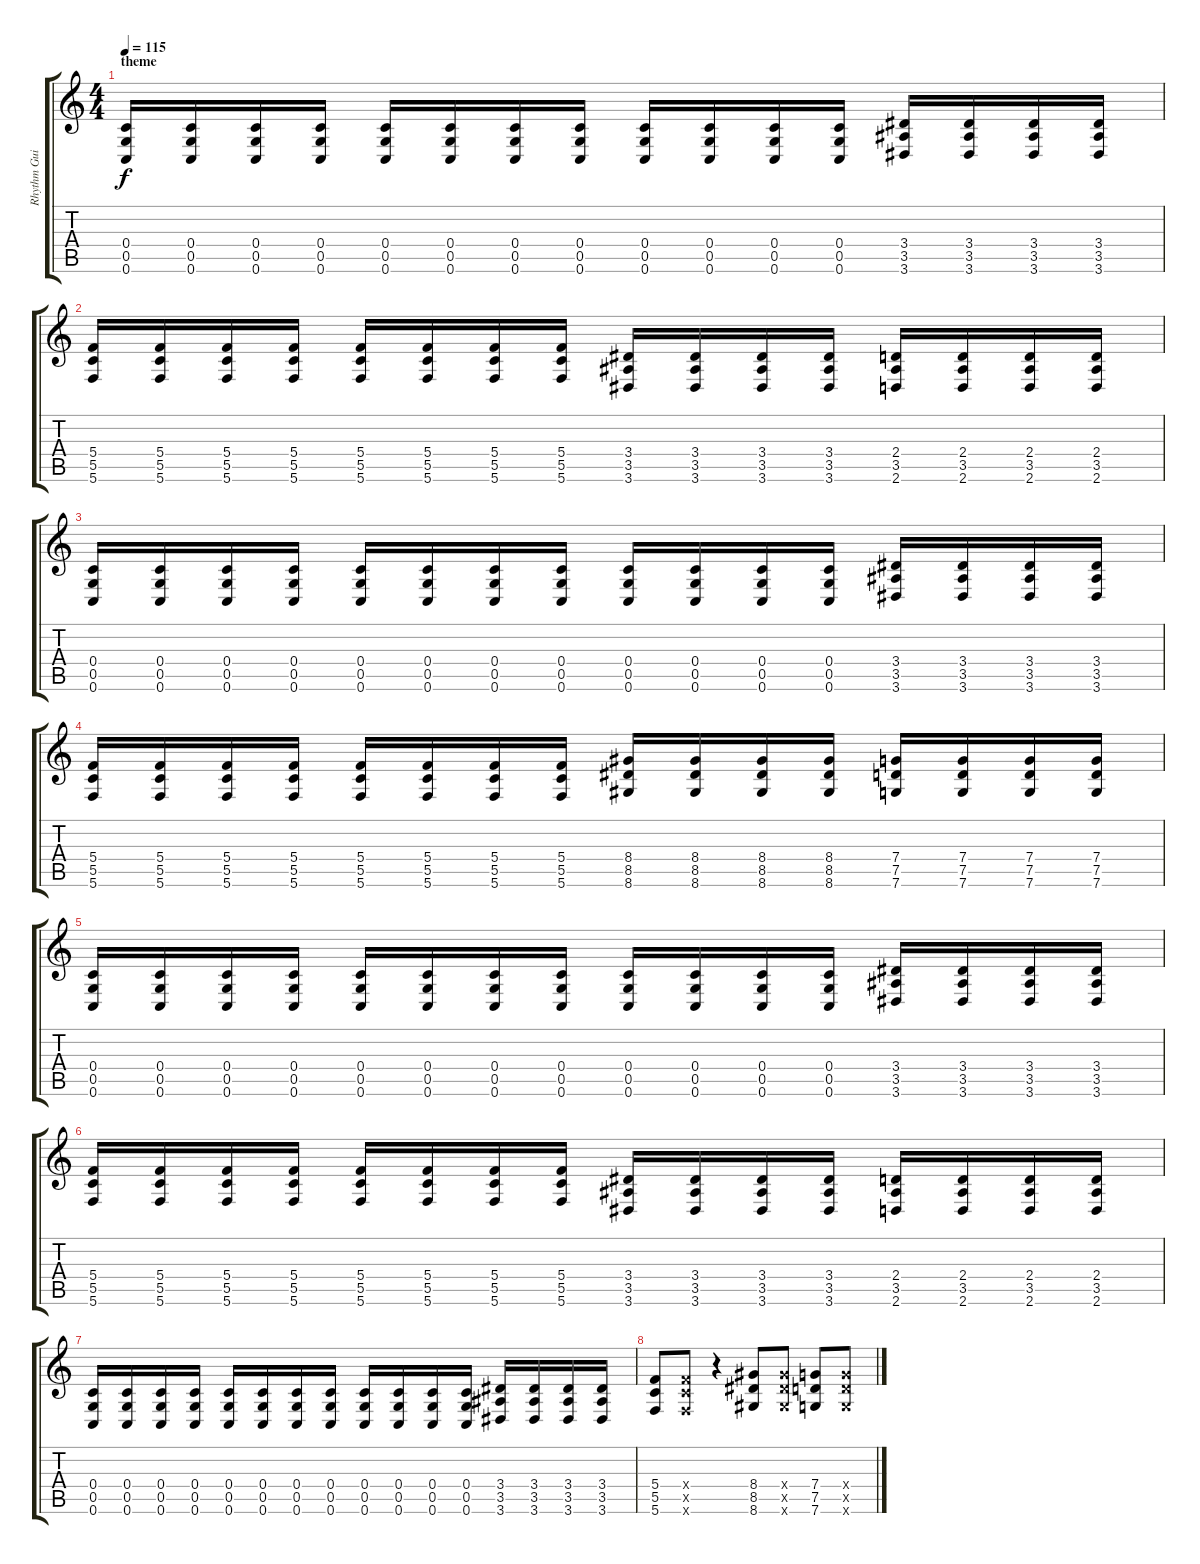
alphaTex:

\track ("Rhythm Guitar" "Rhythm Gui") {instrument distortionguitar}
\staff {score tabs}
\tuning (D4 A3 F3 C3 G2 C2) {hide}
\ts (4 4)
\section ("" "theme")
\tempo 115
\clef g2
\ks c
(0.4 0.5 0.6).16{dy f} (0.4 0.5 0.6).16 (0.4 0.5 0.6).16 (0.4 0.5 0.6).16 (0.4 0.5 0.6).16 (0.4 0.5 0.6).16 (0.4 0.5 0.6).16 (0.4 0.5 0.6).16 (0.4 0.5 0.6).16 (0.4 0.5 0.6).16 (0.4 0.5 0.6).16 (0.4 0.5 0.6).16 (3.4 3.5 3.6).16 (3.4 3.5 3.6).16 (3.4 3.5 3.6).16 (3.4 3.5 3.6).16 |
(5.4 5.5 5.6).16 (5.4 5.5 5.6).16 (5.4 5.5 5.6).16 (5.4 5.5 5.6).16 (5.4 5.5 5.6).16 (5.4 5.5 5.6).16 (5.4 5.5 5.6).16 (5.4 5.5 5.6).16 (3.4 3.5 3.6).16 (3.4 3.5 3.6).16 (3.4 3.5 3.6).16 (3.4 3.5 3.6).16 (2.4 3.5 2.6).16 (2.4 3.5 2.6).16 (2.4 3.5 2.6).16 (2.4 3.5 2.6).16 |
(0.4 0.5 0.6).16 (0.4 0.5 0.6).16 (0.4 0.5 0.6).16 (0.4 0.5 0.6).16 (0.4 0.5 0.6).16 (0.4 0.5 0.6).16 (0.4 0.5 0.6).16 (0.4 0.5 0.6).16 (0.4 0.5 0.6).16 (0.4 0.5 0.6).16 (0.4 0.5 0.6).16 (0.4 0.5 0.6).16 (3.4 3.5 3.6).16 (3.4 3.5 3.6).16 (3.4 3.5 3.6).16 (3.4 3.5 3.6).16 |
(5.4 5.5 5.6).16 (5.4 5.5 5.6).16 (5.4 5.5 5.6).16 (5.4 5.5 5.6).16 (5.4 5.5 5.6).16 (5.4 5.5 5.6).16 (5.4 5.5 5.6).16 (5.4 5.5 5.6).16 (8.4 8.5 8.6).16 (8.4 8.5 8.6).16 (8.4 8.5 8.6).16 (8.4 8.5 8.6).16 (7.4 7.5 7.6).16 (7.4 7.5 7.6).16 (7.4 7.5 7.6).16 (7.4 7.5 7.6).16 |
(0.4 0.5 0.6).16 (0.4 0.5 0.6).16 (0.4 0.5 0.6).16 (0.4 0.5 0.6).16 (0.4 0.5 0.6).16 (0.4 0.5 0.6).16 (0.4 0.5 0.6).16 (0.4 0.5 0.6).16 (0.4 0.5 0.6).16 (0.4 0.5 0.6).16 (0.4 0.5 0.6).16 (0.4 0.5 0.6).16 (3.4 3.5 3.6).16 (3.4 3.5 3.6).16 (3.4 3.5 3.6).16 (3.4 3.5 3.6).16 |
(5.4 5.5 5.6).16 (5.4 5.5 5.6).16 (5.4 5.5 5.6).16 (5.4 5.5 5.6).16 (5.4 5.5 5.6).16 (5.4 5.5 5.6).16 (5.4 5.5 5.6).16 (5.4 5.5 5.6).16 (3.4 3.5 3.6).16 (3.4 3.5 3.6).16 (3.4 3.5 3.6).16 (3.4 3.5 3.6).16 (2.4 3.5 2.6).16 (2.4 3.5 2.6).16 (2.4 3.5 2.6).16 (2.4 3.5 2.6).16 |
(0.4 0.5 0.6).16 (0.4 0.5 0.6).16 (0.4 0.5 0.6).16 (0.4 0.5 0.6).16 (0.4 0.5 0.6).16 (0.4 0.5 0.6).16 (0.4 0.5 0.6).16 (0.4 0.5 0.6).16 (0.4 0.5 0.6).16 (0.4 0.5 0.6).16 (0.4 0.5 0.6).16 (0.4 0.5 0.6).16 (3.4 3.5 3.6).16 (3.4 3.5 3.6).16 (3.4 3.5 3.6).16 (3.4 3.5 3.6).16 |
(5.4 5.5 5.6).8 (5.4{x} 5.5{x} 5.6{x}).8 r.4 (8.4 8.5 8.6).8 (8.4{x} 8.5{x} 8.6{x}).8 (7.4 7.5 7.6).8 (7.4{x} 7.5{x} 7.6{x}).8
